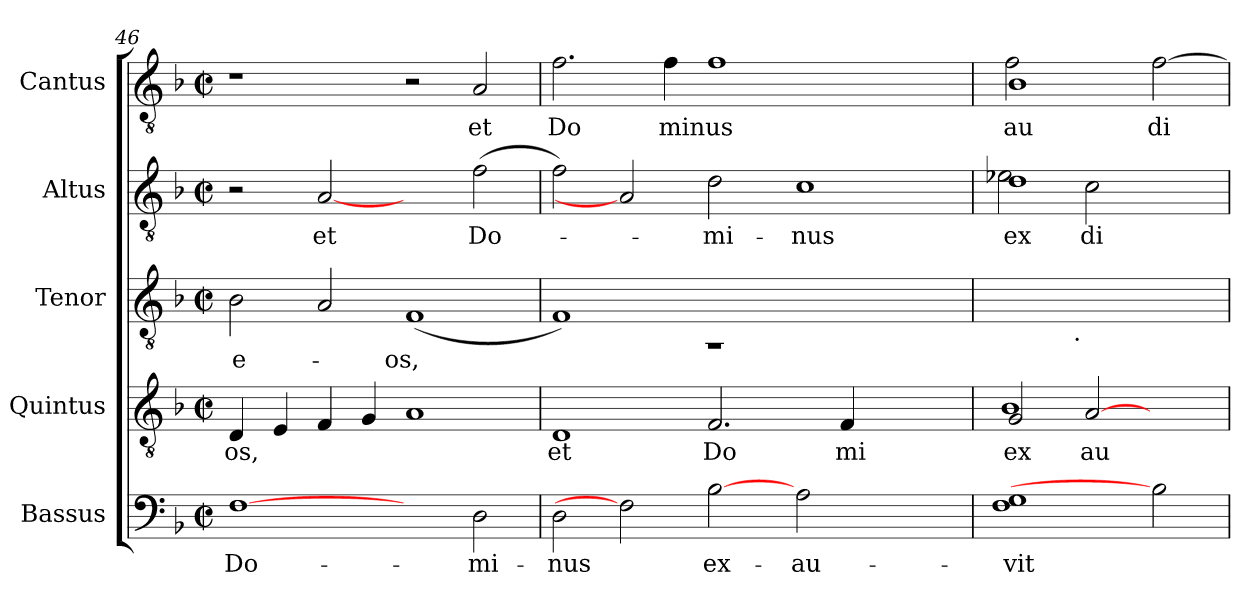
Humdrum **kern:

**kern	**text	**kern	**text	**kern	**text	**kern	**text	**kern	**text
*part5	*part5	*part4	*part4	*part3	*part3	*part2	*part2	*part1	*part1
*staff5	*staff5	*staff4	*staff4	*staff3	*staff3	*staff2	*staff2	*staff1	*staff1
*I"Bassus	*	*I"Quintus	*	*I"Tenor	*	*I"Altus	*	*I"Cantus	*
*clefF4	*	*clefGv2	*	*clefGv2	*	*clefGv2	*	*clefGv2	*
*k[b-]	*	*k[b-]	*	*k[b-]	*	*k[b-]	*	*k[b-]	*
*F:	*	*F:	*	*F:	*	*F:	*	*F:	*
*M2/2	*	*M2/2	*	*M2/2	*	*M2/2	*	*M2/2	*
*met(c|)	*	*met(c|)	*	*met(c|)	*	*met(c|)	*	*met(c|)	*
=46	=46	=46	=46	=46	=46	=46	=46	=46	=46
!	!LO:LY:b:cj	!	!LO:LY:b	!	!LO:LY:b:cj	!	!	!	!
[1F	Do-	4D/	os,	2B-\	e-	2r	.	1r	.
.	.	4E/	.	.	.	.	.	.	.
!	!	!	!	!	!	!	!LO:LY:b:cj	!	!
.	.	4F/	.	2A/	.	[2A	et	.	.
.	.	4G/	.	.	.	.	.	.	.
!	!	!	!	!	!LO:LY:b:cj	!	!	!	!
2ryy	.	1A	.	(<1F	-os,	2ryy	.	2r	.
!	!LO:LY:b:cj	!	!	!	!	!	!LO:LY:b	!	!LO:LY:b:cj
2D\	-mi-	.	.	.	.	(>2f\	Do-	2A/	et
=47	=47	=47	=47	=47	=47	=47	=47	=47	=47
!	!LO:LY:b:cj	!	!LO:LY:b:cj	!	!	!	!	!	!LO:LY:b:cj
2D\	-nus	1D	et	1F)	.	2f\)	.	2.f\	Do
2F]	.	.	.	.	.	2A]	.	.	.
!	!	!	!	!	!	!	!	!	!LO:LY:b
.	.	.	.	.	.	.	.	4f\	minus
!	!LO:LY:b:cj	!	!LO:LY:b:cj	!LO:N:vis=1	!	!	!LO:LY:b:cj	!	!
[2B-	ex-	2.F/	Do	4rAA	.	2d\	-mi-	1f	.
.	.	.	.	1ryy	.	.	.	.	.
!	!LO:LY:b:cj	!	!	!	!	!	!LO:LY:b:cj	!	!
2A\	-au-	.	.	.	.	1c	-nus	.	.
!	!	!	!LO:LY:b:cj	!	!	!	!	!	!
.	.	4F/	mi	.	.	.	.	.	.
2ryy	.	2ryy	.	.	.	.	.	2ryy	.
.	.	.	.	4ryy	.	.	.	.	.
!!LO:LB:g=z
=48	=48	=48	=48	=48	=48	=48	=48	=48	=48
!	!LO:LY:b:cj	!	!LO:LY:b:cj	!	!	!	!	!	!
*	*	*^	*	*	*	*	*	*	*
!	!	!	!	!LO:LY:b:cj	!	!	!	!LO:LY:b:cj	!	!
*	*	*	*	*	*	*	*^	*	*	*
!	!	!	!	!	!	!	!	!	!LO:LY:b:cj	!	!LO:LY:b:cj
*	*	*	*	*	*	*	*	*	*	*^	*
!	!	!	!	!	!	!	!	!	!	!	!	!LO:LY:b:cj
1G 1F	vit	2G/	1B-	ex	4...ryy	.	1d	2e-X\	ex-	1B-	2f\	au
!	!	!	!	!	!LO:TX:b:t=.	!	!	!	!	!	!	!
.	.	.	.	.	1ryy	.	.	.	.	.	.	.
!	!	!	!	!LO:LY:b	!	!	!	!	!LO:LY:b:cj	!	!	!
.	.	[<2A/	.	au	.	.	.	2c\	-di-	.	1ryy	.
!	!	!	!	!	!	!	!	!	!	!	!	!LO:LY:b:cj
2B-]	.	2ryy	2ryy	.	.	.	2ryy	2ryy	.	[>2f\	.	di
.	.	.	.	.	32ryy	.	.	.	.	.	.	.
*	*	*	*	*	*	*	*v	*v	*	*	*	*
*	*	*v	*v	*	*	*	*	*	*v	*v	*
=	=	=	=	=	=	=	=	=	=
*-	*-	*-	*-	*-	*-	*-	*-	*-	*-
